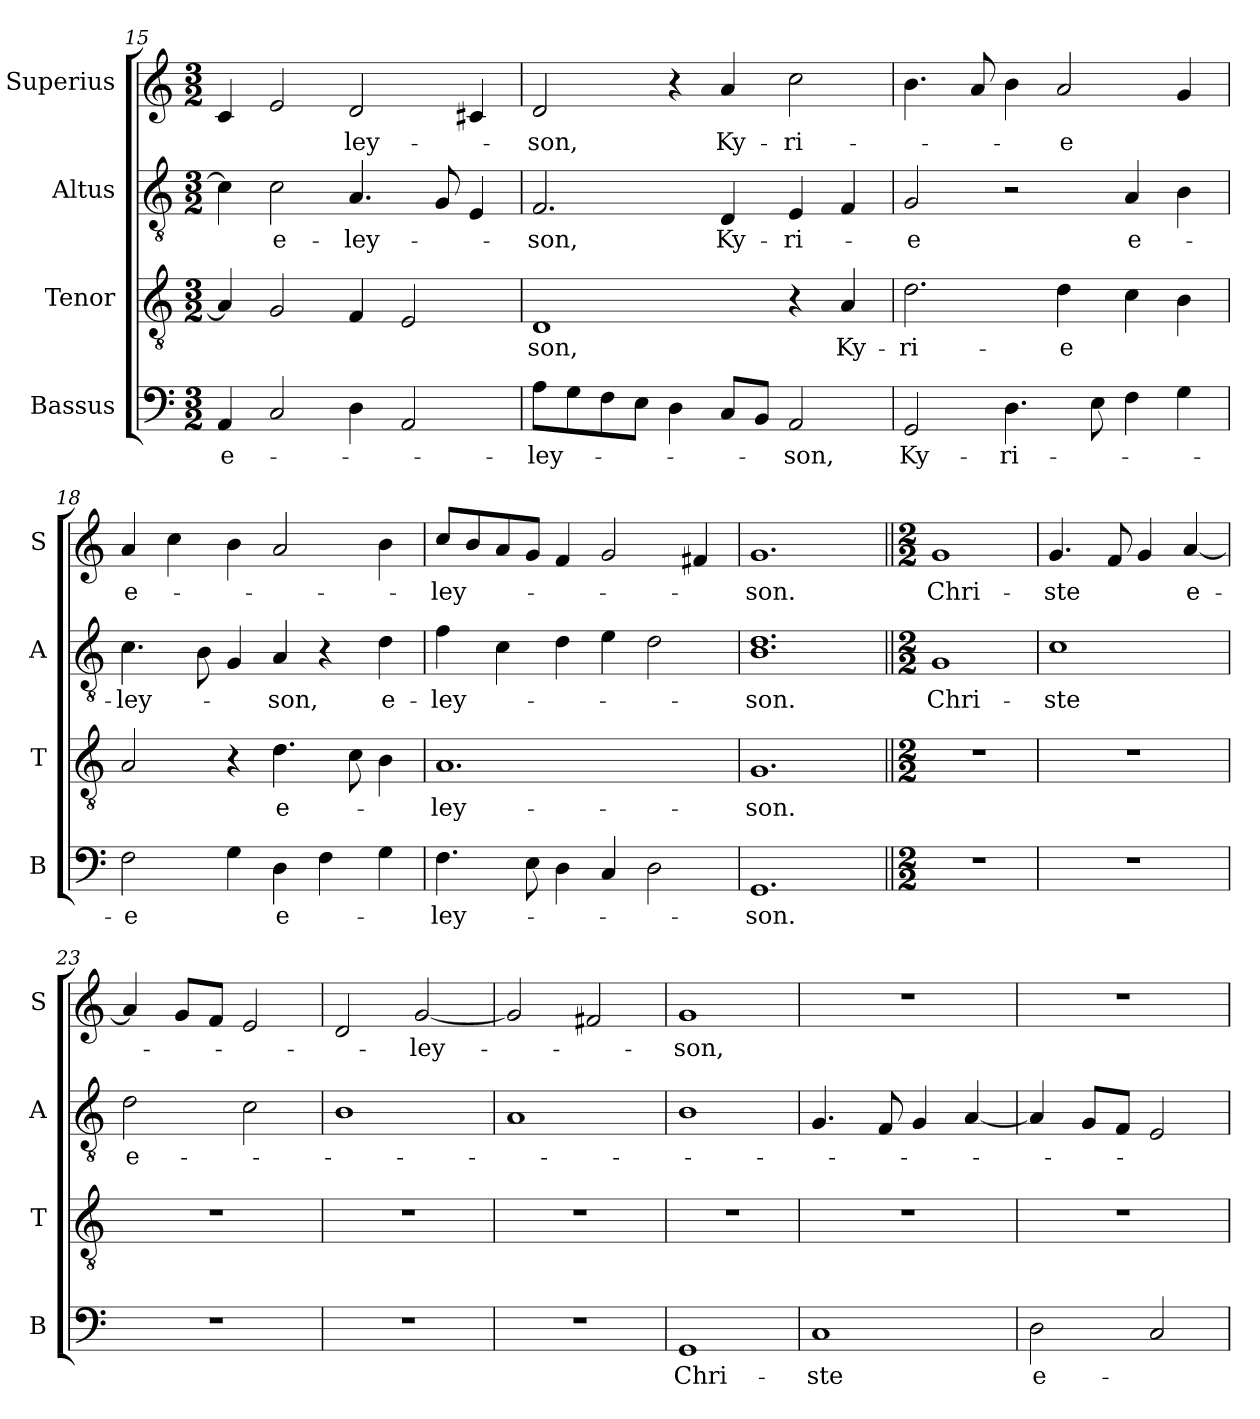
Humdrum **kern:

**kern	**text	**kern	**text	**kern	**text	**kern	**text
*part4	*part4	*part3	*part3	*part2	*part2	*part1	*part1
*staff4	*staff4	*staff3	*staff3	*staff2	*staff2	*staff1	*staff1
*I"Bassus	*	*I"Tenor	*	*I"Altus	*	*I"Superius	*
*I'B	*	*I'T	*	*I'A	*	*I'S	*
*clefF4	*	*clefGv2	*	*clefGv2	*	*clefG2	*
*k[]	*	*k[]	*	*k[]	*	*k[]	*
*M3/2	*	*M3/2	*	*M3/2	*	*M3/2	*
=15	=15	=15	=15	=15	=15	=15	=15
!	!LO:LY:i	!	!	!	!	!	!
4AA	e-	4A]	.	4c]	.	4c	.
!	!	!	!	!	!LO:LY:i	!	!
2C	.	2G	.	2c	e-	2e	.
!	!	!	!	!	!LO:LY:i	!	!LO:LY:i
4D	.	4F	.	4.A	-ley-	2d	-ley-
2AA	.	2E	.	.	.	.	.
.	.	.	.	8G	.	.	.
.	.	.	.	4E	.	4c#X	.
=16	=16	=16	=16	=16	=16	=16	=16
!	!LO:LY:i	!	!LO:LY:i	!	!LO:LY:i	!	!LO:LY:i
8AL	-ley-	1D	-son,	2.F	-son,	2d	-son,
8G	.	.	.	.	.	.	.
8F	.	.	.	.	.	.	.
8EJ	.	.	.	.	.	.	.
4D	.	.	.	.	.	4r	.
!	!	!	!	!	!LO:LY:i	!	!LO:LY:i
8CL	.	.	.	4D	Ky-	4a	Ky-
8BBJ	.	.	.	.	.	.	.
!	!LO:LY:i	!	!	!	!LO:LY:i	!	!LO:LY:i
2AA	-son,	4r	.	4E	-ri-	2cc	-ri-
!	!	!	!LO:LY:i	!	!	!	!
.	.	4A	Ky-	4F	.	.	.
=17	=17	=17	=17	=17	=17	=17	=17
!	!LO:LY:i	!	!LO:LY:i	!	!LO:LY:i	!	!
2GG	Ky-	2.d	-ri-	2G	-e	4.b	.
.	.	.	.	.	.	8a	.
!	!LO:LY:i	!	!	!	!	!	!
4.D	-ri-	.	.	2r	.	4b	.
!	!	!	!LO:LY:i	!	!	!	!LO:LY:i
.	.	4d	-e	.	.	2a	-e
8E	.	.	.	.	.	.	.
!	!	!	!	!	!LO:LY:i	!	!
4F	.	4c	.	4A	e-	.	.
4G	.	4B	.	4B	.	4g	.
=18	=18	=18	=18	=18	=18	=18	=18
!	!LO:LY:i	!	!	!	!LO:LY:i	!	!LO:LY:i
2F	-e	2A	.	4.c	-ley-	4a	e-
.	.	.	.	.	.	4cc	.
.	.	.	.	8B	.	.	.
4G	.	4r	.	4G	.	4b	.
!	!	!	!LO:LY:i	!	!LO:LY:i	!	!
4D	e-	4.d	e-	4A	-son,	2a	.
4F	.	.	.	4r	.	.	.
.	.	8c	.	.	.	.	.
4G	.	4B	.	4d	e-	4b	.
=19	=19	=19	=19	=19	=19	=19	=19
!	!	!	!LO:LY:i	!	!	!	!LO:LY:i
4.F	-ley-	1.A	-ley-	4f	-ley-	8ccL	-ley-
.	.	.	.	.	.	8b	.
.	.	.	.	4c	.	8a	.
8E	.	.	.	.	.	8gJ	.
4D	.	.	.	4d	.	4f	.
4C	.	.	.	4e	.	2g	.
2D	.	.	.	2d	.	.	.
.	.	.	.	.	.	4f#X	.
=20	=20	=20	=20	=20	=20	=20	=20
!	!	!	!LO:LY:i	!	!	!	!LO:LY:i
1.GG	-son.	1.G	-son.	1.B 1.d	-son.	1.g	-son.
=21||	=21||	=21||	=21||	=21||	=21||	=21||	=21||
*M2/2	*	*M2/2	*	*M2/2	*	*M2/2	*
1r	.	1r	.	1G	-Chri-	1g	Chri-
=22	=22	=22	=22	=22	=22	=22	=22
1r	.	1r	.	1c	-ste	4.g	-ste
.	.	.	.	.	.	8f	.
.	.	.	.	.	.	4g	.
!	!	!	!	!	!	!	!LO:LY:i
.	.	.	.	.	.	[4a	e-
=23	=23	=23	=23	=23	=23	=23	=23
!	!	!	!	!	!LO:LY:i	!	!
1r	.	1r	.	2d	e-	4a]	.
.	.	.	.	.	.	8gL	.
.	.	.	.	.	.	8fJ	.
.	.	.	.	2c	.	2e	.
=24	=24	=24	=24	=24	=24	=24	=24
1r	.	1r	.	1B	.	2d	.
!	!	!	!	!	!	!	!LO:LY:i
.	.	.	.	.	.	[2g	-ley-
=25	=25	=25	=25	=25	=25	=25	=25
1r	.	1r	.	1A	.	2g]	.
.	.	.	.	.	.	2f#X	.
=26	=26	=26	=26	=26	=26	=26	=26
!	!	!	!	!	!	!	!LO:LY:i
1GG	Chri-	1r	.	1B	.	1g	-son,
=27	=27	=27	=27	=27	=27	=27	=27
1C	-ste	1r	.	4.G	.	1r	.
.	.	.	.	8F	.	.	.
.	.	.	.	4G	.	.	.
.	.	.	.	[4A	.	.	.
=28	=28	=28	=28	=28	=28	=28	=28
!	!LO:LY:i	!	!	!	!	!	!
2D	e-	1r	.	4A]	.	1r	.
.	.	.	.	8GL	.	.	.
.	.	.	.	8FJ	.	.	.
2C	.	.	.	2E	.	.	.
=	=	=	=	=	=	=	=
*-	*-	*-	*-	*-	*-	*-	*-
